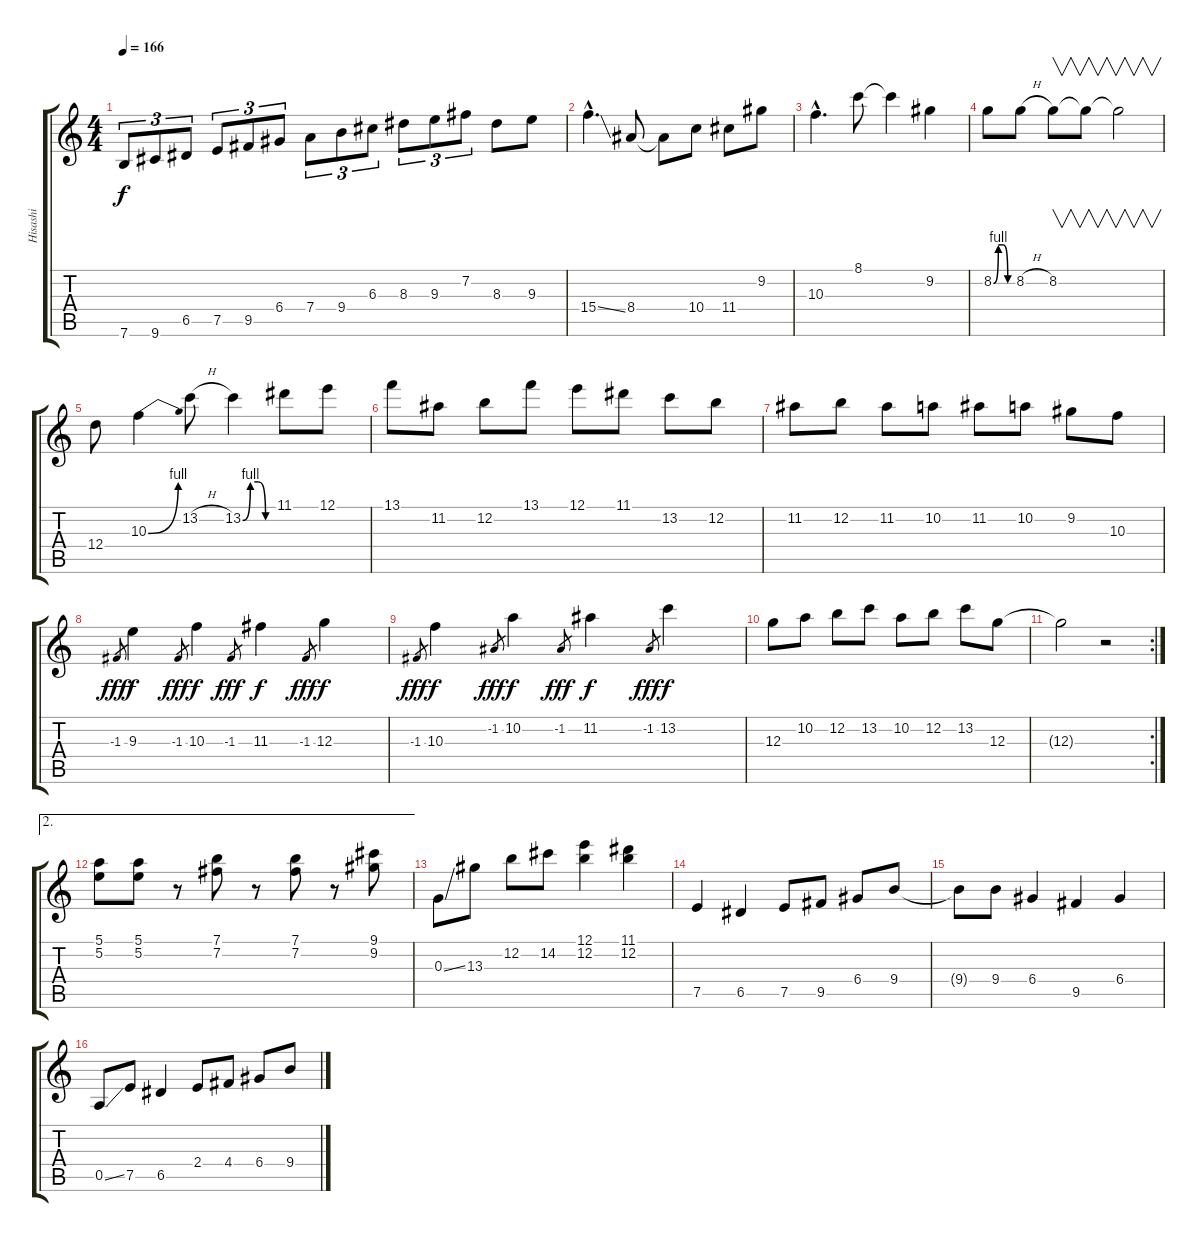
\track ("Hisashi" "Hisashi") {instrument overdrivenguitar}
\staff {score tabs}
\tuning (E4 B3 G3 D3 A2 E2) {hide}
\ts (4 4)
\tempo 166
\clef g2
\ks c
7.6.8{tu (3 2) dy f} 9.6.8{tu (3 2)} 6.5.8{tu (3 2)} 7.5.8{tu (3 2)} 9.5.8{tu (3 2)} 6.4.8{tu (3 2)} 7.4.8{tu (3 2)} 9.4.8{tu (3 2)} 6.3.8{tu (3 2)} 8.3.8{tu (3 2)} 9.3.8{tu (3 2)} 7.2.8{tu (3 2)} 8.3.8 9.3.8 |
15.4{ss hac}.4{d} 8.4.8 8.4{t}.8 10.4.8 11.4.8 9.2.8 |
10.3{hac}.4{d} 8.1.8 8.1{t}.4 9.2.4 |
8.2{be (custom 0 0 15 4 30 4 45 0 60 0)}.8 8.2{h}.8 8.2.8{v} 8.2{t}.8{v} 8.2{t}.2{v} |
12.4.8 10.3{be (bend 0 0 60 4)}.4 13.2{h}.8 13.2{be (custom 0 0 15 4 30 4 45 0 60 0)}.4 11.1.8 12.1.8 |
13.1.8 11.2.8 12.2.8 13.1.8 12.1.8 11.1.8 13.2.8 12.2.8 |
11.2.8 12.2.8 11.2.8 10.2.8 11.2.8 10.2.8 9.2.8 10.3.8 |
-1.3.8{gr dy fff} 9.3.4{dy f} -1.3.8{gr dy fff} 10.3.4{dy f volume 16} -1.3.8{gr dy fff} 11.3.4{dy f volume 16} -1.3.8{gr dy fff} 12.3.4{dy f} |
-1.3.8{gr dy fff} 10.3.4{dy f} -1.2.8{gr dy fff} 10.2.4{dy f volume 16} -1.2.8{gr dy fff} 11.2.4{dy f volume 16} -1.2.8{gr dy fff} 13.2.4{dy f} |
12.3.8 10.2.8 12.2.8 13.2.8 10.2.8 12.2.8 13.2.8 12.3.8 |
\rc 2
12.3{t}.2 r.2 |
\ae 2
(5.1 5.2).8 (5.1 5.2).8 r.8 (7.1 7.2).8 r.8 (7.1 7.2).8 r.8 (9.1 9.2).8 |
0.3{ss}.8 13.3.8 12.2.8 14.2.8 (12.1 12.2).4{volume 16} (11.1 12.2).4{volume 16} |
7.5.4 6.5.4{volume 16} 7.5.8 9.5.8 6.4.8 9.4.8 |
9.4{t}.8 9.4.8 6.4.4{volume 16} 9.5.4{volume 16} 6.4.4{volume 16} |
0.5{ss}.8 7.5.8 6.5.4{volume 16} 2.4.8 4.4.8 6.4.8 9.4{ss}.8
